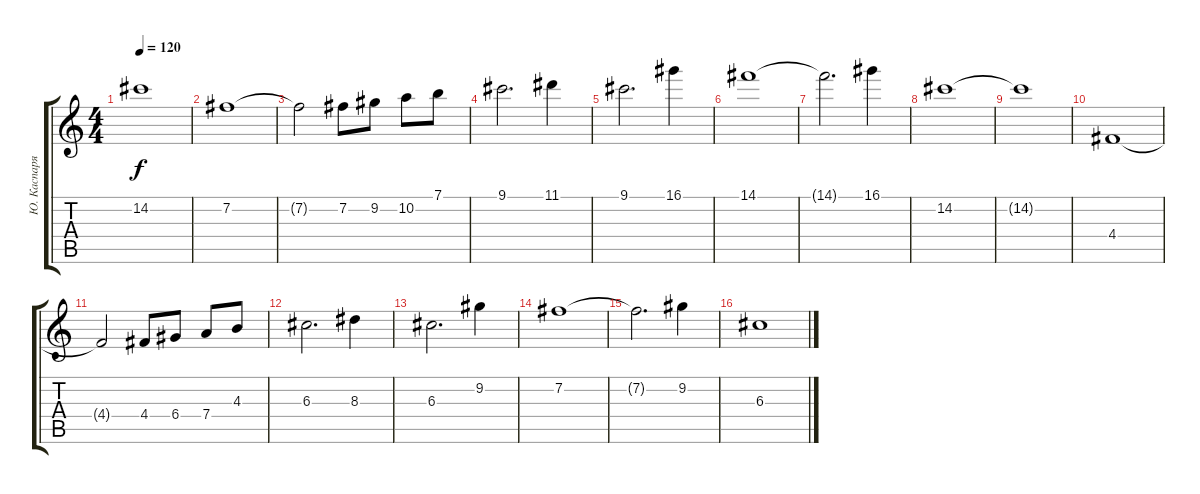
\track ("Ю. Каспарян" "Ю. Каспаря") {instrument electricguitarclean}
\staff {score tabs}
\tuning (E4 B3 G3 D3 A2 E2) {hide}
\ts (4 4)
\tempo 120
\clef g2
\ks c
14.2{t}.1{dy f} |
7.2.1 |
7.2{t}.2 7.2.8 9.2.8 10.2.8 7.1.8 |
9.1.2{d} 11.1.4 |
9.1.2{d} 16.1.4 |
14.1.1 |
14.1{t}.2{d} 16.1.4 |
14.2.1 |
14.2{t}.1 |
4.4.1 |
4.4{t}.2 4.4.8 6.4.8 7.4.8 4.3.8 |
6.3.2{d} 8.3.4 |
6.3.2{d} 9.2.4 |
7.2.1 |
7.2{t}.2{d} 9.2.4 |
6.3.1
